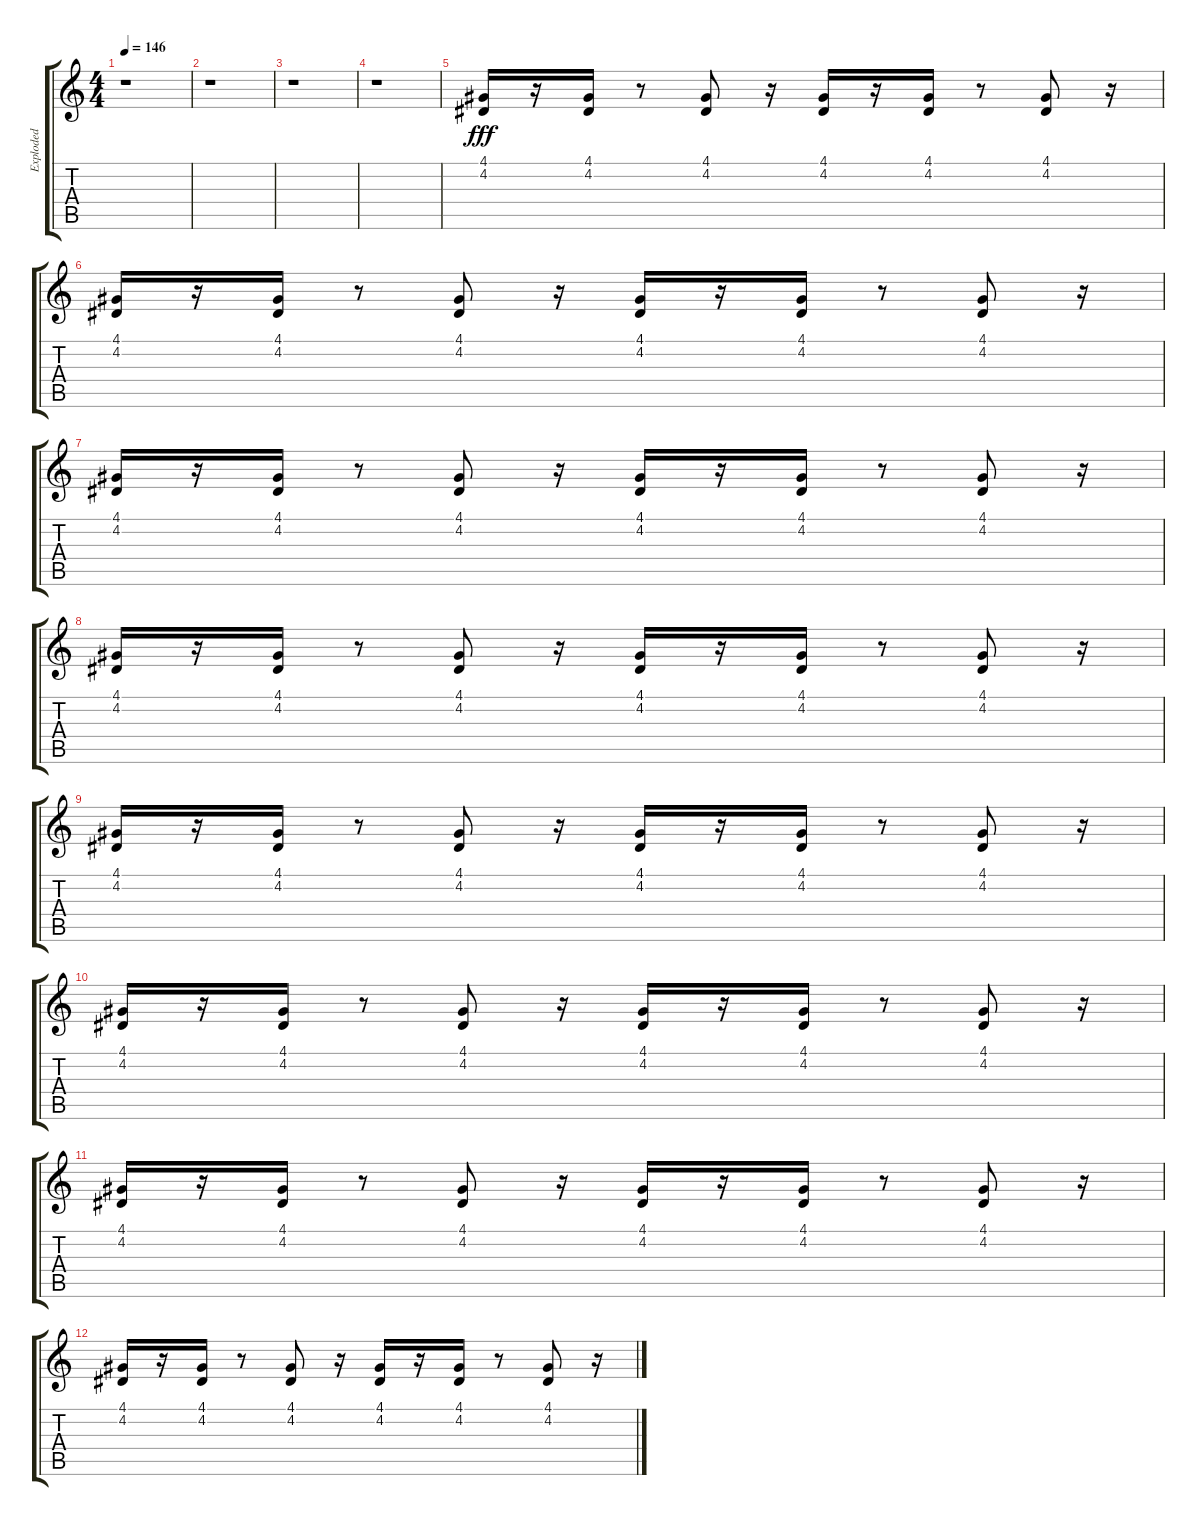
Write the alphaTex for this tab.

\track ("Exploded" "Exploded") {instrument synthbrass1}
\staff {score tabs}
\tuning (E4 B3 G3 D3 A2 E2) {hide}
\ts (4 4)
\tempo 146
\clef g2
\ks c
r.1{dy fff} |
r.1 |
r.1 |
r.1 |
(4.1 4.2).16 r.16 (4.1 4.2).16 r.8 (4.1 4.2).8 r.16 (4.1 4.2).16 r.16 (4.1 4.2).16 r.8 (4.1 4.2).8 r.16 |
(4.1 4.2).16 r.16 (4.1 4.2).16 r.8 (4.1 4.2).8 r.16 (4.1 4.2).16 r.16 (4.1 4.2).16 r.8 (4.1 4.2).8 r.16 |
(4.1 4.2).16 r.16 (4.1 4.2).16 r.8 (4.1 4.2).8 r.16 (4.1 4.2).16 r.16 (4.1 4.2).16 r.8 (4.1 4.2).8 r.16 |
(4.1 4.2).16 r.16 (4.1 4.2).16 r.8 (4.1 4.2).8 r.16 (4.1 4.2).16 r.16 (4.1 4.2).16 r.8 (4.1 4.2).8 r.16 |
(4.1 4.2).16 r.16 (4.1 4.2).16 r.8 (4.1 4.2).8 r.16 (4.1 4.2).16 r.16 (4.1 4.2).16 r.8 (4.1 4.2).8 r.16 |
(4.1 4.2).16 r.16 (4.1 4.2).16 r.8 (4.1 4.2).8 r.16 (4.1 4.2).16 r.16 (4.1 4.2).16 r.8 (4.1 4.2).8 r.16 |
(4.1 4.2).16 r.16 (4.1 4.2).16 r.8 (4.1 4.2).8 r.16 (4.1 4.2).16 r.16 (4.1 4.2).16 r.8 (4.1 4.2).8 r.16 |
(4.1 4.2).16 r.16 (4.1 4.2).16 r.8 (4.1 4.2).8 r.16 (4.1 4.2).16 r.16 (4.1 4.2).16 r.8 (4.1 4.2).8 r.16
